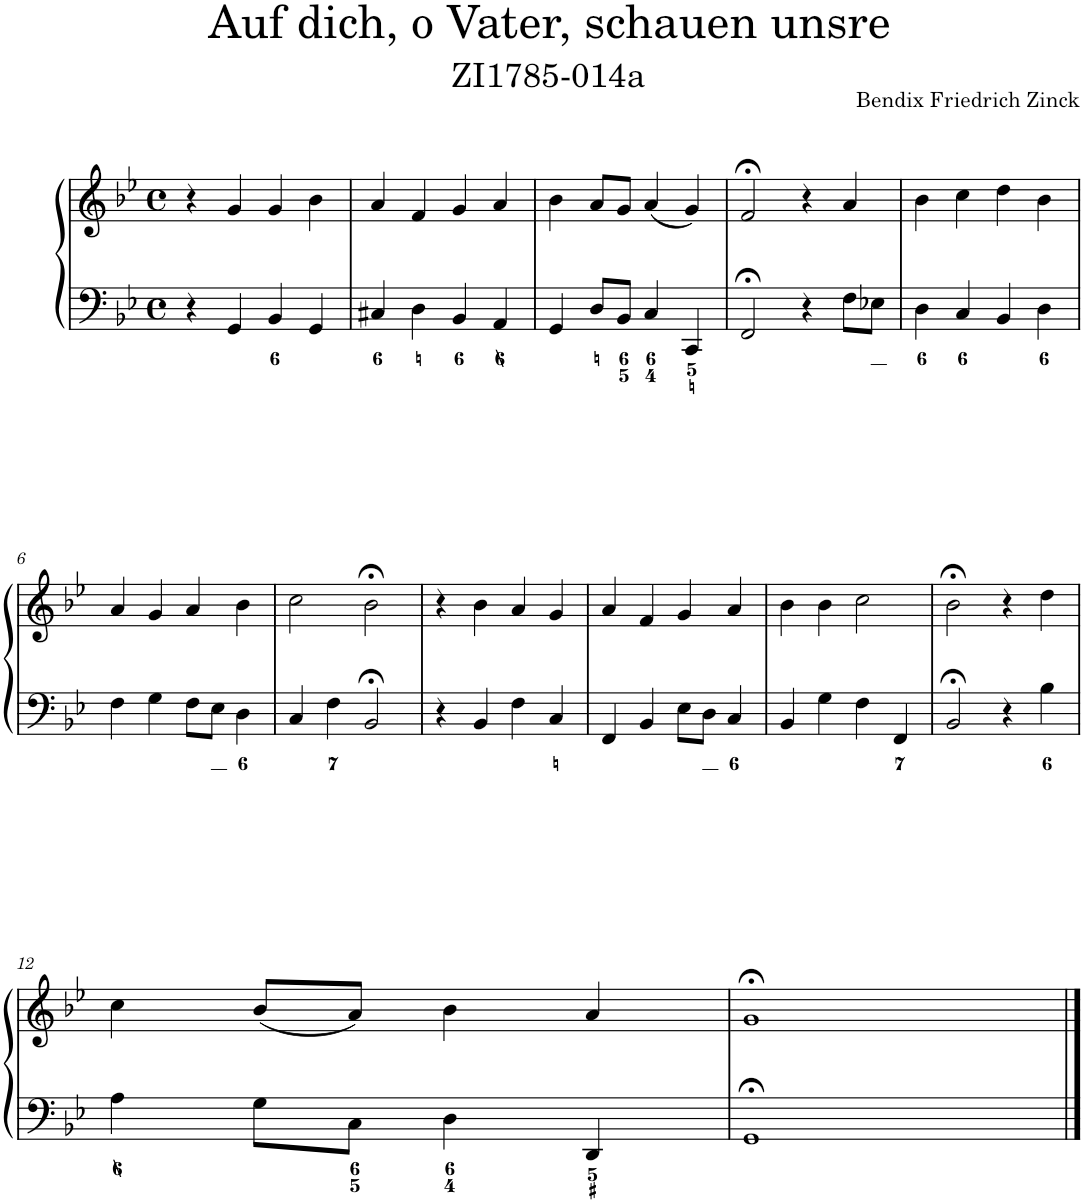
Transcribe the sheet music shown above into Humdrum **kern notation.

**kern	**kern
*part1	*part1
*staff2	*staff1
*I"Piano	*
*I'Pno.	*
*clefF4	*clefG2
*k[b-e-]	*k[b-e-]
*M4/4	*M4/4
*met(c)	*met(c)
=1	=1
4r	4r
4GG/	4g/
4BB-/	4g/
4GG/	4b-\
=2	=2
4C#X/	4a/
4D\	4f/
4BB-/	4g/
4AA/	4a/
=3	=3
4GG/	4b-\
8D/L	8a/L
8BB-/J	8g/J
4C/	(4a/
4CC/	4g/)
=4	=4
2FF;</	2f;</
4r	4r
8F\L	4a/
8E-X\J	.
=5	=5
4D\	4b-\
4C/	4cc\
4BB-/	4dd\
4D\	4b-\
!!LO:LB:g=z
=6	=6
4F\	4a/
4G\	4g/
8F\L	4a/
8E-\J	.
4D\	4b-\
=7	=7
4C/	2cc\
4F\	.
2BB-;</	2b-;<\
=8	=8
4r	4r
4BB-/	4b-\
4F\	4a/
4C/	4g/
=9	=9
4FF/	4a/
4BB-/	4f/
8E-\L	4g/
8D\J	.
4C/	4a/
=10	=10
4BB-/	4b-\
4G\	4b-\
4F\	2cc\
4FF/	.
=11	=11
2BB-;</	2b-;<\
4r	4r
4B-\	4dd\
!!LO:LB:g=z
=12	=12
4A\	4cc\
8G\L	(8b-/L
8C\J	8a/J)
4D\	4b-\
4DD/	4a/
=13	=13
1GG;<	1g;<
==	==
*-	*-
